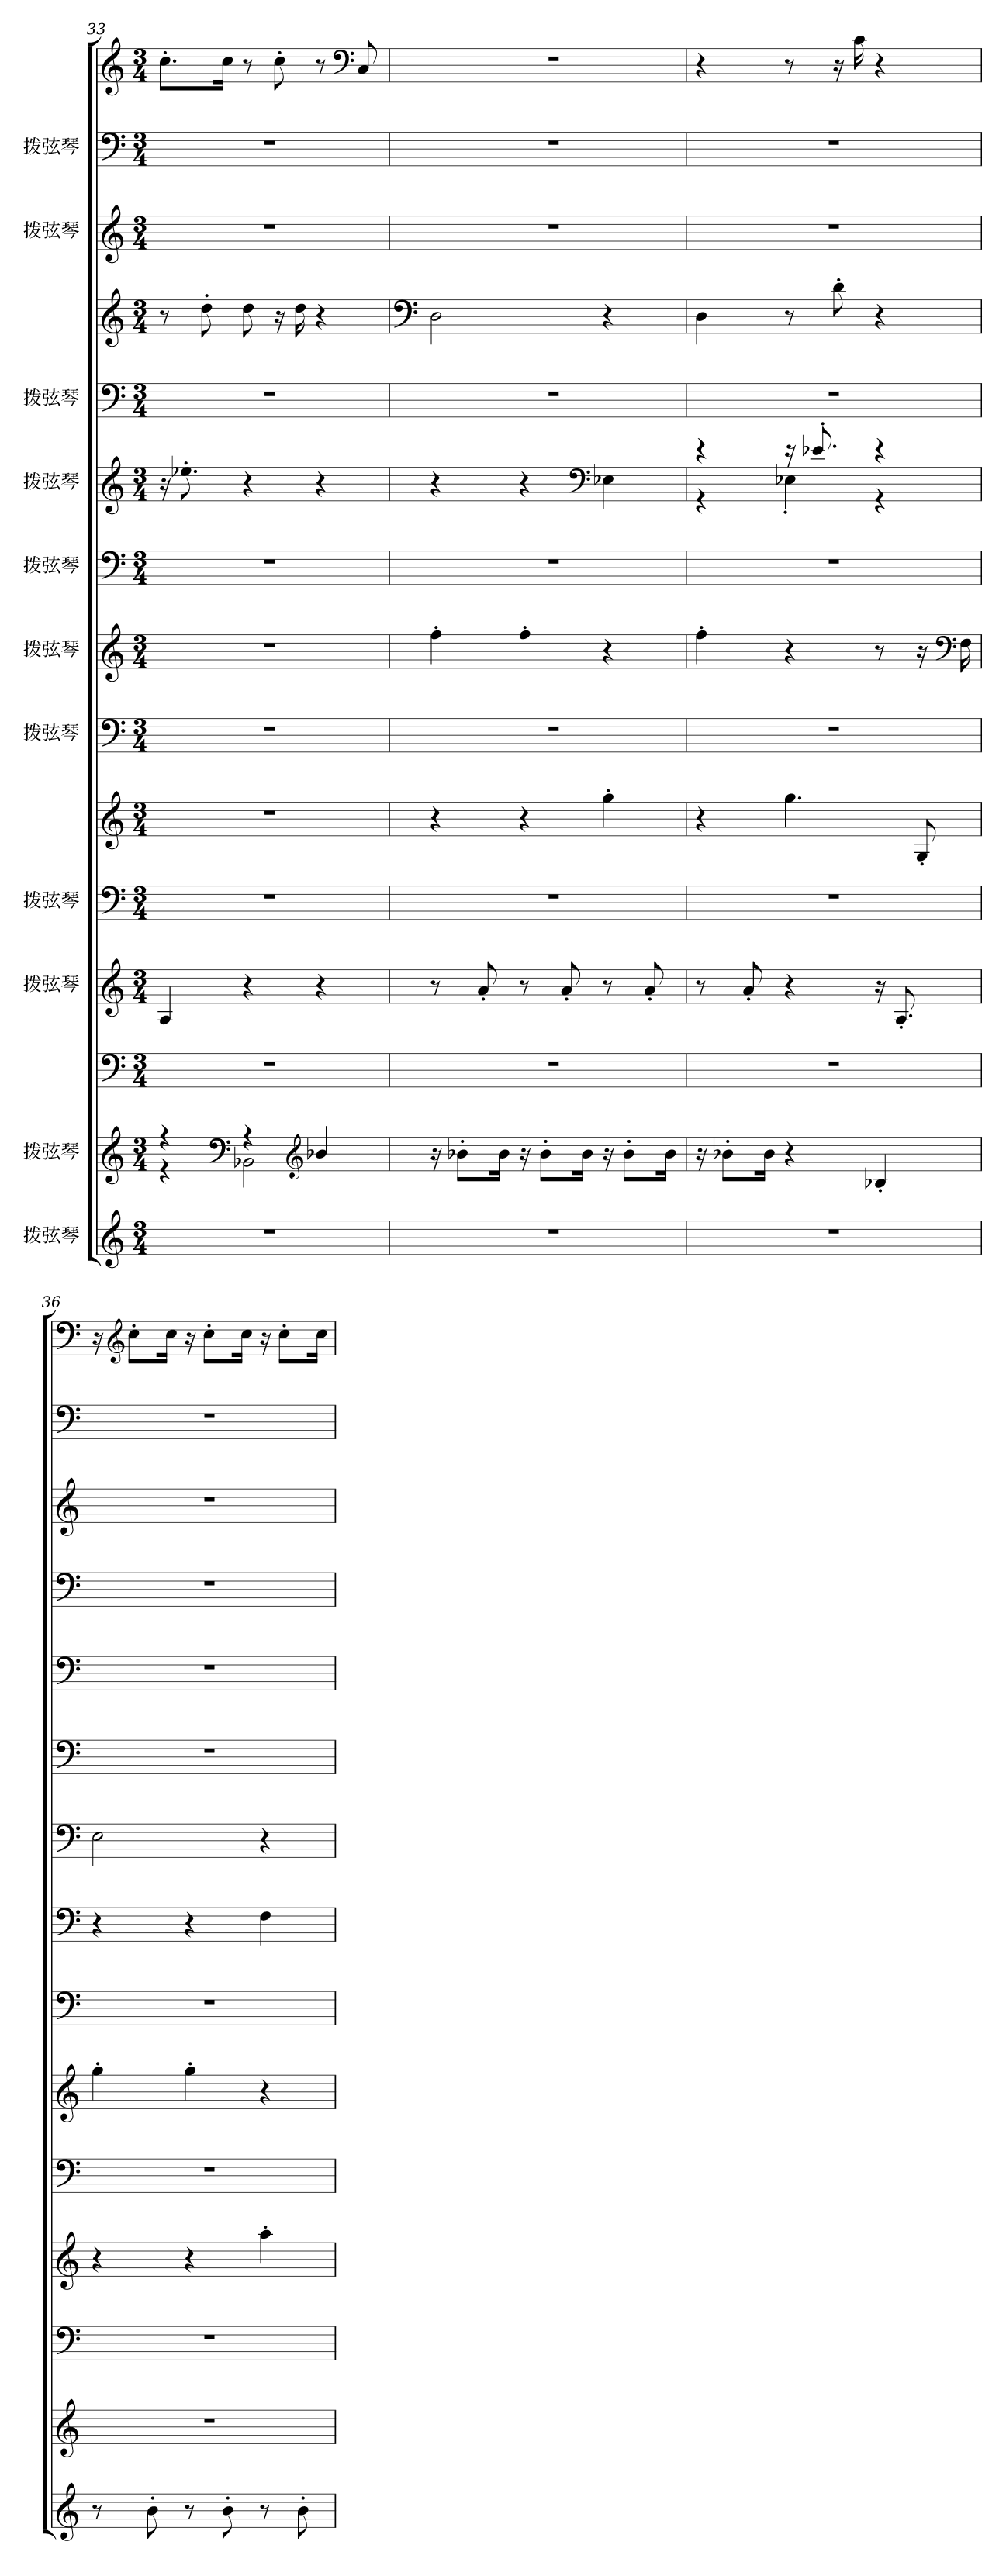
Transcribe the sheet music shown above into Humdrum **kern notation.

**kern	**kern	**kern	**kern	**kern	**kern	**kern	**kern	**kern	**kern	**kern	**kern	**kern	**kern	**kern
*part11	*part10	*part10	*part9	*part8	*part8	*part7	*part6	*part5	*part4	*part3	*part3	*part2	*part1	*part1
*staff15	*staff14	*staff13	*staff12	*staff11	*staff10	*staff9	*staff8	*staff7	*staff6	*staff5	*staff4	*staff3	*staff2	*staff1
*I"拨弦琴	*I"拨弦琴	*	*I"拨弦琴	*I"拨弦琴	*	*I"拨弦琴	*I"拨弦琴	*I"拨弦琴	*I"拨弦琴	*I"拨弦琴	*	*I"拨弦琴	*I"拨弦琴	*
!!LO:PB:g=z
*clefG2	*clefG2	*clefF4	*clefG2	*clefF4	*clefG2	*clefF4	*clefG2	*clefF4	*clefG2	*clefF4	*clefG2	*clefG2	*clefF4	*clefG2
*k[]	*k[]	*k[]	*k[]	*k[]	*k[]	*k[]	*k[]	*k[]	*k[]	*k[]	*k[]	*k[]	*k[]	*k[]
*M3/4	*M3/4	*M3/4	*M3/4	*M3/4	*M3/4	*M3/4	*M3/4	*M3/4	*M3/4	*M3/4	*M3/4	*M3/4	*M3/4	*M3/4
=33	=33	=33	=33	=33	=33	=33	=33	=33	=33	=33	=33	=33	=33	=33
*	*^	*	*	*	*	*	*	*	*	*	*	*	*	*
2.r	4r	4r	2.r	4A/	2.r	2.r	2.r	2.r	2.r	16r	2.r	8r	2.r	2.r	8.cc'\L
.	.	.	.	.	.	.	.	.	.	8.ee-X'\	.	.	.	.	.
.	.	.	.	.	.	.	.	.	.	.	.	8dd'\	.	.	.
.	.	.	.	.	.	.	.	.	.	.	.	.	.	.	16cc\Jk
*	*clefF4	*	*	*	*	*	*	*	*	*	*	*	*	*	*
.	4r	2BB-X\	.	4r	.	.	.	.	.	4r	.	8dd\	.	.	8r
.	.	.	.	.	.	.	.	.	.	.	.	16r	.	.	8cc'\
.	.	.	.	.	.	.	.	.	.	.	.	16dd\	.	.	.
*	*clefG2	*	*	*	*	*	*	*	*	*	*	*	*	*	*
.	4b-X/	.	.	4r	.	.	.	.	.	4r	.	4r	.	.	8r
*	*	*	*	*	*	*	*	*	*	*	*	*	*	*	*clefF4
.	.	.	.	.	.	.	.	.	.	.	.	.	.	.	8C/
*	*v	*v	*	*	*	*	*	*	*	*	*	*	*	*	*
=34	=34	=34	=34	=34	=34	=34	=34	=34	=34	=34	=34	=34	=34	=34
*	*	*	*	*	*	*	*	*	*	*	*clefF4	*	*	*
2.r	16r	2.r	8r	2.r	4r	2.r	4ff'\	2.r	4r	2.r	2D\	2.r	2.r	2.r
.	8b-X'\L	.	.	.	.	.	.	.	.	.	.	.	.	.
.	.	.	8a'/	.	.	.	.	.	.	.	.	.	.	.
.	16b-\Jk	.	.	.	.	.	.	.	.	.	.	.	.	.
.	16r	.	8r	.	4r	.	4ff'\	.	4r	.	.	.	.	.
.	8b-'\L	.	.	.	.	.	.	.	.	.	.	.	.	.
.	.	.	8a'/	.	.	.	.	.	.	.	.	.	.	.
.	16b-\Jk	.	.	.	.	.	.	.	.	.	.	.	.	.
*	*	*	*	*	*	*	*	*	*clefF4	*	*	*	*	*
.	16r	.	8r	.	4gg'\	.	4r	.	4E-X\	.	4r	.	.	.
.	8b-'\L	.	.	.	.	.	.	.	.	.	.	.	.	.
.	.	.	8a'/	.	.	.	.	.	.	.	.	.	.	.
.	16b-\Jk	.	.	.	.	.	.	.	.	.	.	.	.	.
=35	=35	=35	=35	=35	=35	=35	=35	=35	=35	=35	=35	=35	=35	=35
*	*	*	*	*	*	*	*	*	*^	*	*	*	*	*
2.r	16r	2.r	8r	2.r	4r	2.r	4ff'\	2.r	4r	4r	2.r	4D\	2.r	2.r	4r
.	8b-X'\L	.	.	.	.	.	.	.	.	.	.	.	.	.	.
.	.	.	8a'/	.	.	.	.	.	.	.	.	.	.	.	.
.	16b-\Jk	.	.	.	.	.	.	.	.	.	.	.	.	.	.
.	4r	.	4r	.	4.gg\	.	4r	.	16r	4E-X'\	.	8r	.	.	8r
.	.	.	.	.	.	.	.	.	8.e-X'/	.	.	.	.	.	.
.	.	.	.	.	.	.	.	.	.	.	.	8d'\	.	.	16r
.	.	.	.	.	.	.	.	.	.	.	.	.	.	.	16c\
.	4B-X'/	.	16r	.	.	.	8r	.	4r	4r	.	4r	.	.	4r
.	.	.	8.A'/	.	.	.	.	.	.	.	.	.	.	.	.
.	.	.	.	.	8G'/	.	16r	.	.	.	.	.	.	.	.
*	*	*	*	*	*	*	*clefF4	*	*	*	*	*	*	*	*
.	.	.	.	.	.	.	16F\	.	.	.	.	.	.	.	.
*	*	*	*	*	*	*	*	*	*v	*v	*	*	*	*	*
!!LO:PB:g=z
=36	=36	=36	=36	=36	=36	=36	=36	=36	=36	=36	=36	=36	=36	=36
8r	2.r	2.r	4r	2.r	4gg'\	2.r	4r	2E\	2.r	2.r	2.r	2.r	2.r	16r
*	*	*	*	*	*	*	*	*	*	*	*	*	*	*clefG2
.	.	.	.	.	.	.	.	.	.	.	.	.	.	8cc'\L
8b'\	.	.	.	.	.	.	.	.	.	.	.	.	.	.
.	.	.	.	.	.	.	.	.	.	.	.	.	.	16cc\Jk
8r	.	.	4r	.	4gg'\	.	4r	.	.	.	.	.	.	16r
.	.	.	.	.	.	.	.	.	.	.	.	.	.	8cc'\L
8b'\	.	.	.	.	.	.	.	.	.	.	.	.	.	.
.	.	.	.	.	.	.	.	.	.	.	.	.	.	16cc\Jk
8r	.	.	4aa'\	.	4r	.	4F\	4r	.	.	.	.	.	16r
.	.	.	.	.	.	.	.	.	.	.	.	.	.	8cc'\L
8b'\	.	.	.	.	.	.	.	.	.	.	.	.	.	.
.	.	.	.	.	.	.	.	.	.	.	.	.	.	16cc\Jk
=	=	=	=	=	=	=	=	=	=	=	=	=	=	=
*-	*-	*-	*-	*-	*-	*-	*-	*-	*-	*-	*-	*-	*-	*-
